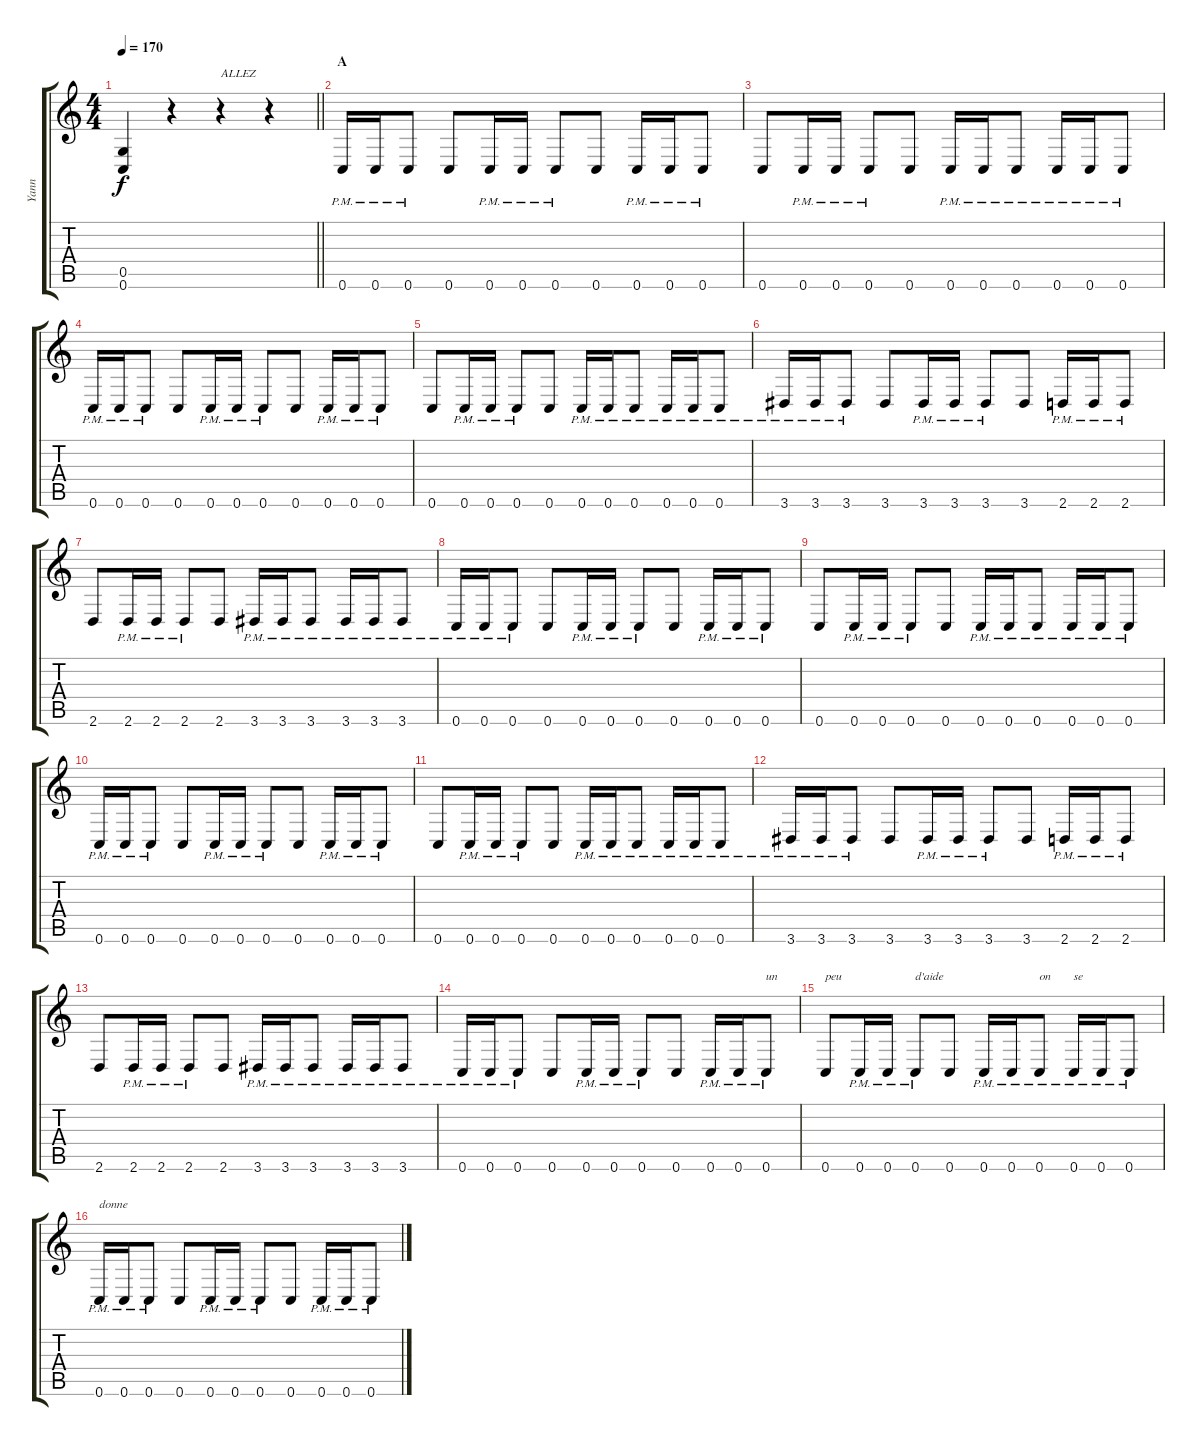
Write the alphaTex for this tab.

\track ("Yann" "Yann") {instrument distortionguitar}
\staff {score tabs}
\tuning (D4 A3 F3 C3 G2 C2) {hide}
\ts (4 4)
\tempo 170
\clef g2
\barLineRight lightlight
\ks c
(0.5{t} 0.6{t}).4{dy f} r.4 r.4{txt "ALLEZ "} r.4 |
\section ("" "A")
0.6{pm}.16 0.6{pm}.16 0.6{pm}.8 0.6.8 0.6{pm}.16 0.6{pm}.16 0.6{pm}.8 0.6.8 0.6{pm}.16 0.6{pm}.16 0.6{pm}.8 |
0.6.8 0.6{pm}.16 0.6{pm}.16 0.6{pm}.8 0.6.8 0.6{pm}.16 0.6{pm}.16 0.6{pm}.8 0.6{pm}.16 0.6{pm}.16 0.6{pm}.8 |
0.6{pm}.16 0.6{pm}.16 0.6{pm}.8 0.6.8 0.6{pm}.16 0.6{pm}.16 0.6{pm}.8 0.6.8 0.6{pm}.16 0.6{pm}.16 0.6{pm}.8 |
0.6.8 0.6{pm}.16 0.6{pm}.16 0.6{pm}.8 0.6.8 0.6{pm}.16 0.6{pm}.16 0.6{pm}.8 0.6{pm}.16 0.6{pm}.16 0.6{pm}.8 |
3.6{pm}.16 3.6{pm}.16 3.6{pm}.8 3.6.8 3.6{pm}.16 3.6{pm}.16 3.6{pm}.8 3.6.8 2.6{pm}.16 2.6{pm}.16 2.6{pm}.8 |
2.6.8 2.6{pm}.16 2.6{pm}.16 2.6{pm}.8 2.6.8 3.6{pm}.16 3.6{pm}.16 3.6{pm}.8 3.6{pm}.16 3.6{pm}.16 3.6{pm}.8 |
0.6{pm}.16 0.6{pm}.16 0.6{pm}.8 0.6.8 0.6{pm}.16 0.6{pm}.16 0.6{pm}.8 0.6.8 0.6{pm}.16 0.6{pm}.16 0.6{pm}.8 |
0.6.8 0.6{pm}.16 0.6{pm}.16 0.6{pm}.8 0.6.8 0.6{pm}.16 0.6{pm}.16 0.6{pm}.8 0.6{pm}.16 0.6{pm}.16 0.6{pm}.8 |
0.6{pm}.16 0.6{pm}.16 0.6{pm}.8 0.6.8 0.6{pm}.16 0.6{pm}.16 0.6{pm}.8 0.6.8 0.6{pm}.16 0.6{pm}.16 0.6{pm}.8 |
0.6.8 0.6{pm}.16 0.6{pm}.16 0.6{pm}.8 0.6.8 0.6{pm}.16 0.6{pm}.16 0.6{pm}.8 0.6{pm}.16 0.6{pm}.16 0.6{pm}.8 |
3.6{pm}.16 3.6{pm}.16 3.6{pm}.8 3.6.8 3.6{pm}.16 3.6{pm}.16 3.6{pm}.8 3.6.8 2.6{pm}.16 2.6{pm}.16 2.6{pm}.8 |
2.6.8 2.6{pm}.16 2.6{pm}.16 2.6{pm}.8 2.6.8 3.6{pm}.16 3.6{pm}.16 3.6{pm}.8 3.6{pm}.16 3.6{pm}.16 3.6{pm}.8 |
0.6{pm}.16 0.6{pm}.16 0.6{pm}.8 0.6.8 0.6{pm}.16 0.6{pm}.16 0.6{pm}.8 0.6.8 0.6{pm}.16 0.6{pm}.16 0.6{pm}.8{txt "un"} |
0.6.8{txt "peu"} 0.6{pm}.16 0.6{pm}.16 0.6{pm}.8{txt "d'aide"} 0.6.8 0.6{pm}.16 0.6{pm}.16 0.6{pm}.8{txt "on"} 0.6{pm}.16{txt "se"} 0.6{pm}.16 0.6{pm}.8 |
0.6{pm}.16{txt "donne"} 0.6{pm}.16 0.6{pm}.8 0.6.8 0.6{pm}.16 0.6{pm}.16 0.6{pm}.8 0.6.8 0.6{pm}.16 0.6{pm}.16 0.6{pm}.8
